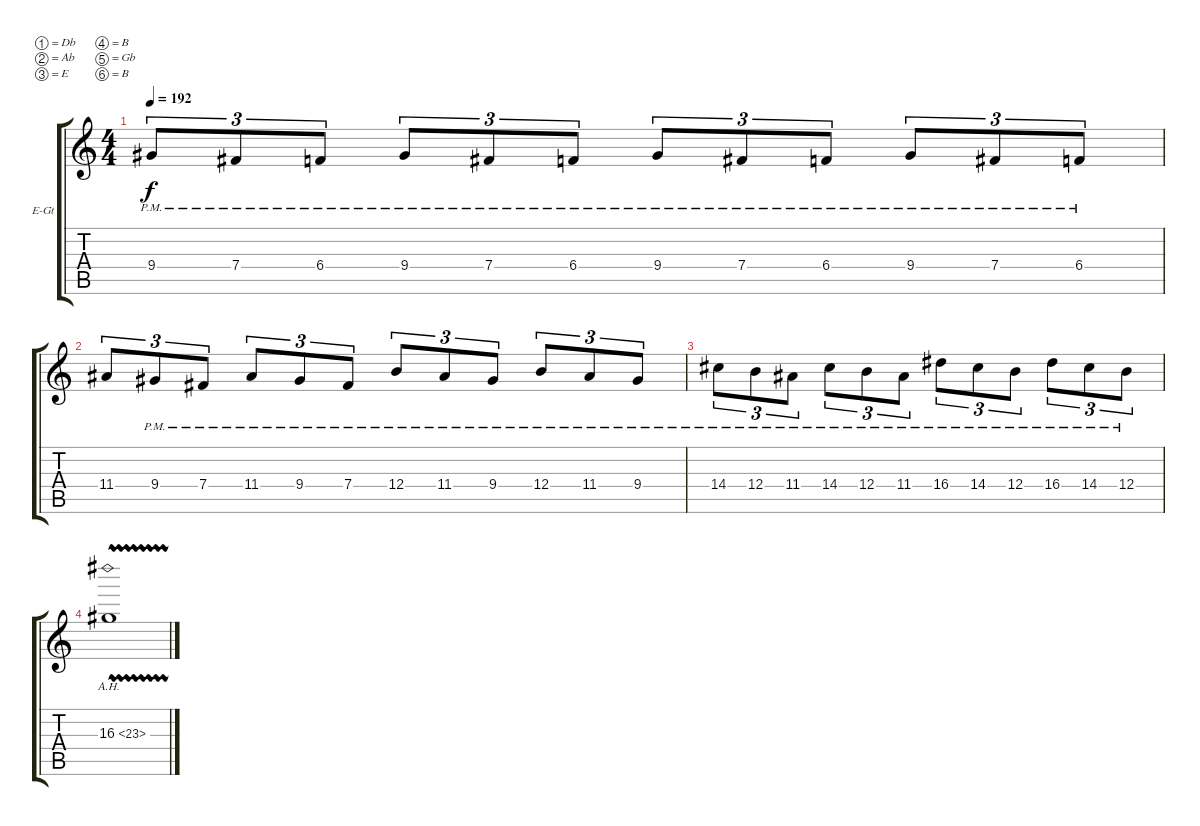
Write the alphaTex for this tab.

\bracketExtendMode groupsimilarinstruments
\firstSystemTrackNameOrientation horizontal
\otherSystemsTrackNameOrientation horizontal
\track ("Gary Smith (Solo)" "E-Gt") {instrument distortionguitar}
\staff {score tabs}
\tuning (Db4 Ab3 E3 B2 Gb2 B1)
\ts (4 4)
\tempo 192
\clef g2
\ks aminor
9.4{pm}.8{tu (3 2) dy f} 7.4{pm}.8{tu (3 2)} 6.4{pm}.8{tu (3 2)} 9.4{pm}.8{tu (3 2)} 7.4{pm}.8{tu (3 2)} 6.4{pm}.8{tu (3 2)} 9.4{pm}.8{tu (3 2)} 7.4{pm}.8{tu (3 2)} 6.4{pm}.8{tu (3 2)} 9.4{pm}.8{tu (3 2)} 7.4{pm}.8{tu (3 2)} 6.4{pm}.8{tu (3 2)} |
11.4.8{tu (3 2)} 9.4{pm}.8{tu (3 2)} 7.4{pm}.8{tu (3 2)} 11.4{pm}.8{tu (3 2)} 9.4{pm}.8{tu (3 2)} 7.4{pm}.8{tu (3 2)} 12.4{pm}.8{tu (3 2)} 11.4{pm}.8{tu (3 2)} 9.4{pm}.8{tu (3 2)} 12.4{pm}.8{tu (3 2)} 11.4{pm}.8{tu (3 2)} 9.4{pm}.8{tu (3 2)} |
14.4{pm}.8{tu (3 2)} 12.4{pm}.8{tu (3 2)} 11.4{pm}.8{tu (3 2)} 14.4{pm}.8{tu (3 2)} 12.4{pm}.8{tu (3 2)} 11.4{pm}.8{tu (3 2)} 16.4{pm}.8{tu (3 2)} 14.4{pm}.8{tu (3 2)} 12.4{pm}.8{tu (3 2)} 16.4{pm}.8{tu (3 2)} 14.4{pm}.8{tu (3 2)} 12.4{pm}.8{tu (3 2)} |
16.3{ah 7 vw}.1
